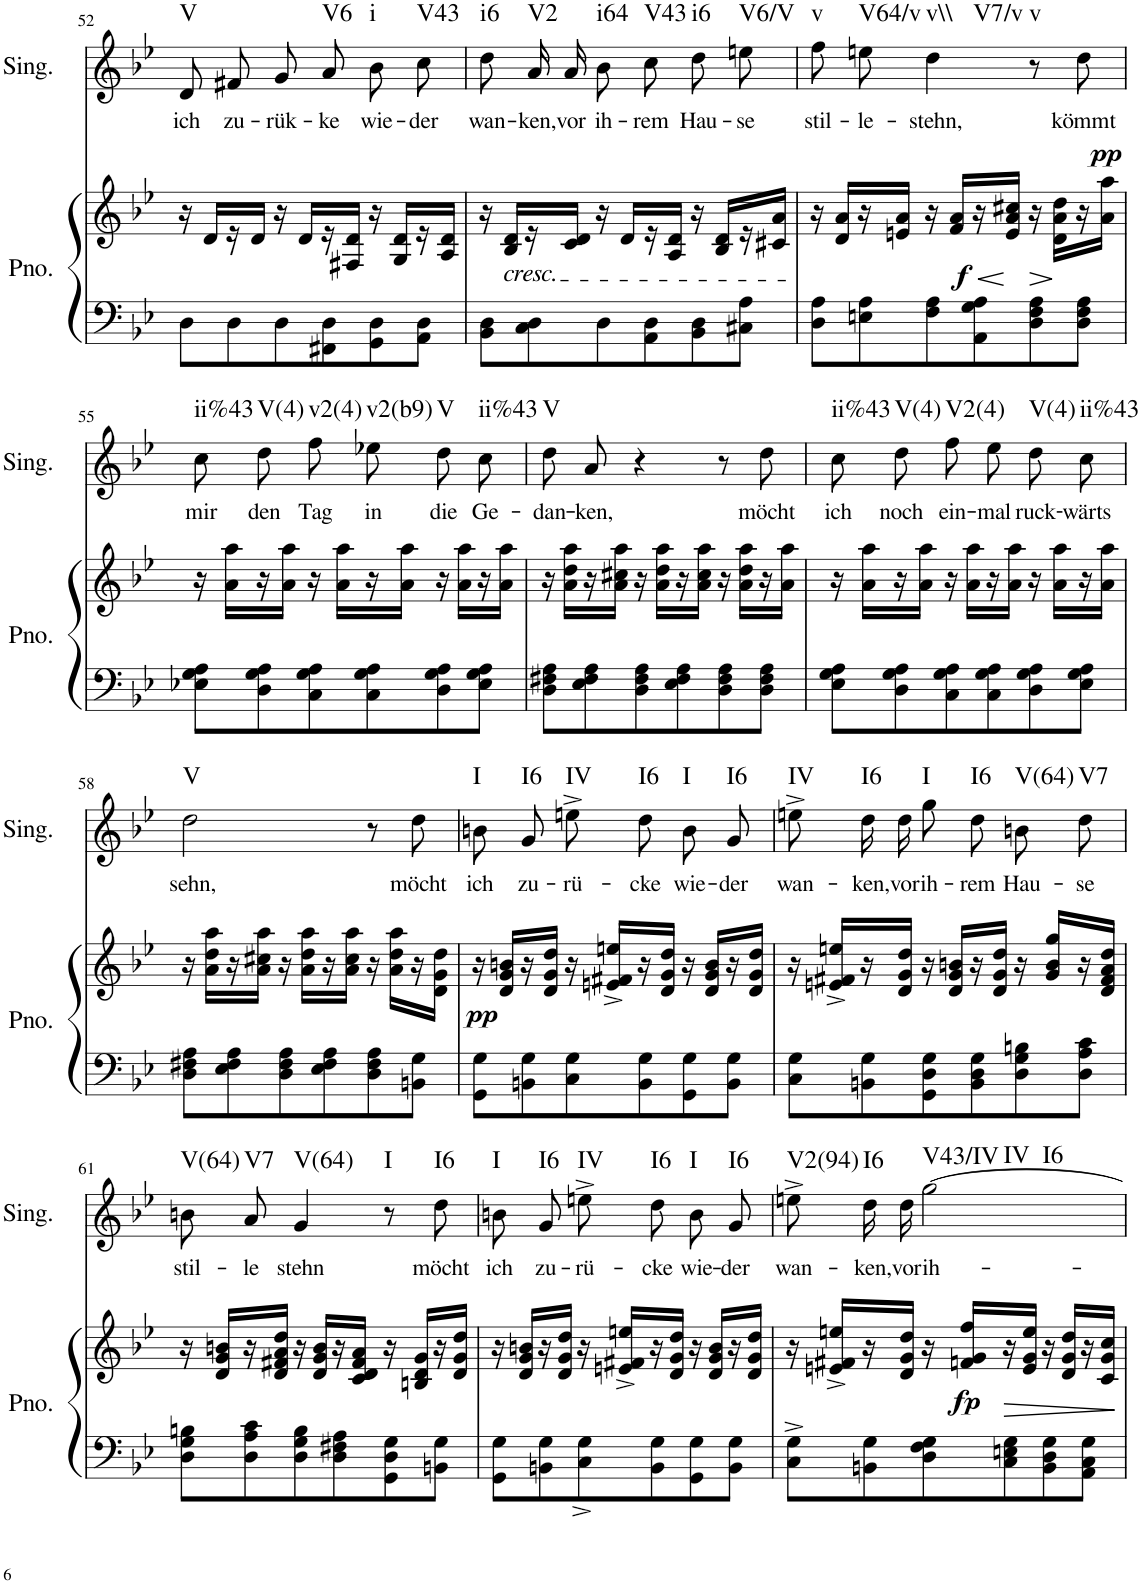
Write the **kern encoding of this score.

**kern	**kern	**dynam	**kern	**text	**harte
*part2	*part2	*part2	*part1	*part1	*part1
*staff3	*staff2	*staff2/3	*staff1	*staff1	*
*I"Pianoforte	*	*	*I"Singstimme	*	*
*I'Pno.	*	*	*I'Sing.	*	*
!!LO:PB:g=z
*clefF4	*clefG2	*	*clefG2	*	*
*k[b-e-]	*k[b-e-]	*	*k[b-e-]	*	*
*M3/4	*M3/4	*	*M3/4	*	*
=52	=52	=52	=52	=52	=52
!	!	!	!	!LO:LY:b	!LO:H:kt=V
8D\L	16r	.	8d/L	ich	N
.	16d/LL	.	.	.	.
!	!	!	!	!LO:LY:b	!
8D\	16r	.	8f#X/J	zu-	.
.	16d/JJ	.	.	.	.
!	!	!	!	!LO:LY:b	!
8D\	16r	.	8g/	-rük-	.
.	16d/LL	.	.	.	.
!	!	!	!	!LO:LY:b	!LO:H:kt=V6
8FF#X\ 8D\	16r	.	8a/	-ke	N
.	16F#X/ 16d/JJ	.	.	.	.
!	!	!	!	!LO:LY:b	!LO:H:kt=i
8GG\ 8D\	16r	.	8b-\	wie-	N
.	16G/ 16d/LL	.	.	.	.
!	!	!	!	!LO:LY:b	!LO:H:kt=V43
8AA\ 8D\J	16r	.	8cc\	-der	N
.	16A/ 16d/JJ	.	.	.	.
=53	=53	=53	=53	=53	=53
!	!	!	!	!LO:LY:b	!LO:H:kt=i6
8BB-\ 8D\L	16r	.	8dd\	wan-	N
!	!LO:TX:b:i:t=cresc.	!	!	!	!
.	16B-/ 16d/LL	.	.	.	.
!	!	!	!	!LO:LY:b	!LO:H:kt=V2
8C\ 8D\	16r	.	16a/LL	-ken,	N
!	!	!	!	!LO:LY:b	!
.	16c/ 16d/JJ	.	16a/JJ	vor	.
!	!	!	!	!LO:LY:b	!LO:H:kt=i64
8D\	16r	.	8b-\	ih-	N
.	16d/LL	.	.	.	.
!	!	!	!	!LO:LY:b	!LO:H:kt=V43
8AA\ 8D\	16r	.	8cc\	-rem	N
.	16A/ 16d/JJ	.	.	.	.
!	!	!	!	!LO:LY:b	!LO:H:kt=i6
8BB-\ 8D\	16r	.	8dd\	Hau-	N
.	16B-/ 16d/LL	.	.	.	.
!	!	!	!	!LO:LY:b	!LO:H:kt=V6/V
8C#X\ 8A\J	16r	.	8een\	-se	N
.	16c#X/ 16a/JJ	.	.	.	.
=54	=54	=54	=54	=54	=54
!	!	!	!	!LO:LY:b	!LO:H:kt=v
8D\ 8A\L	16r	.	8ff\	stil-	N
.	16d/ 16a/LL	.	.	.	.
!	!	!	!	!LO:LY:b	!LO:H:kt=V64/v
8En\ 8A\	16r	.	8een\	-le-	N
.	16en/ 16a/JJ	.	.	.	.
!	!	!	!	!LO:LY:b	!LO:H:n=1:kt=v\\
!	!	!	!	!	!LO:H:n=2:kt=V7/v
8F\ 8A\	16r	.	4dd\	-stehn,	N N
!	!	!LO:HP:b	!	!	!
!	!	!LO:DY:n=1:b	!	!	!
.	16f/ 16a/LL	< f	.	.	.
8AA\ 8G\ 8A\	16r	.	.	.	.
.	16e/ 16a/ 16cc#X/JJ	.	.	.	.
!	!	!LO:HP:b	!	!	!LO:H:kt=v
8D\ 8F\ 8A\	16r	>	8r	.	N
.	16d\ 16a\ 16dd\LL	.	.	.	.
!	!	!	!	!LO:LY:b	!
8D\ 8F\ 8A\J	16r	.	8dd\	kömmt	.
!	!	!LO:DY:n=2:a	!	!	!
.	16a\ 16aa\JJ	pp	.	.	.
.	.	[ ]	.	.	.
!!LO:LB:g=z
=55	=55	=55	=55	=55	=55
!	!	!	!	!LO:LY:b	!LO:H:kt=ii%43
8E-X\ 8G\ 8A\L	16r	.	8cc\	mir	N
.	16a\ 16aa\LL	.	.	.	.
!	!	!	!	!LO:LY:b	!LO:H:kt=V(4)
8D\ 8G\ 8A\	16r	.	8dd\	den	N
.	16a\ 16aa\JJ	.	.	.	.
!	!	!	!	!LO:LY:b	!LO:H:kt=v2(4)
8C\ 8G\ 8A\	16r	.	8ff\	Tag	N
.	16a\ 16aa\LL	.	.	.	.
!	!	!	!	!LO:LY:b	!LO:H:kt=v2(b9)
8C\ 8G\ 8A\	16r	.	8ee-X\	in	N
.	16a\ 16aa\JJ	.	.	.	.
!	!	!	!	!LO:LY:b	!LO:H:kt=V
8D\ 8G\ 8A\	16r	.	8dd\	die	N
.	16a\ 16aa\LL	.	.	.	.
!	!	!	!	!LO:LY:b	!LO:H:kt=ii%43
8E-\ 8G\ 8A\J	16r	.	8cc\	Ge-	N
.	16a\ 16aa\JJ	.	.	.	.
=56	=56	=56	=56	=56	=56
!	!	!	!	!LO:LY:b	!LO:H:kt=V
8D\ 8F#X\ 8A\L	16r	.	8dd\L	-dan-	N
.	16a\ 16dd\ 16aa\LL	.	.	.	.
!	!	!	!	!LO:LY:b	!
8E-\ 8F#\ 8A\	16r	.	8a\J	-ken,	.
.	16a\ 16cc#X\ 16aa\JJ	.	.	.	.
8D\ 8F#\ 8A\	16r	.	4r	.	.
.	16a\ 16dd\ 16aa\LL	.	.	.	.
8E-\ 8F#\ 8A\	16r	.	.	.	.
.	16a\ 16cc#\ 16aa\JJ	.	.	.	.
8D\ 8F#\ 8A\	16r	.	8r	.	.
.	16a\ 16dd\ 16aa\LL	.	.	.	.
!	!	!	!	!LO:LY:b	!
8D\ 8F#\ 8A\J	16r	.	8dd\	möcht	.
.	16a\ 16aa\JJ	.	.	.	.
=57	=57	=57	=57	=57	=57
!	!	!	!	!LO:LY:b	!LO:H:kt=ii%43
8E-\ 8G\ 8A\L	16r	.	8cc\	ich	N
.	16a\ 16aa\LL	.	.	.	.
!	!	!	!	!LO:LY:b	!LO:H:kt=V(4)
8D\ 8G\ 8A\	16r	.	8dd\	noch	N
.	16a\ 16aa\JJ	.	.	.	.
!	!	!	!	!LO:LY:b	!LO:H:kt=V2(4)
8C\ 8G\ 8A\	16r	.	8ff\L	ein-	N
.	16a\ 16aa\LL	.	.	.	.
!	!	!	!	!LO:LY:b	!
8C\ 8G\ 8A\	16r	.	8ee-\J	-mal	.
.	16a\ 16aa\JJ	.	.	.	.
!	!	!	!	!LO:LY:b	!LO:H:kt=V(4)
8D\ 8G\ 8A\	16r	.	8dd\	ruck-	N
.	16a\ 16aa\LL	.	.	.	.
!	!	!	!	!LO:LY:b	!LO:H:kt=ii%43
8E-\ 8G\ 8A\J	16r	.	8cc\	-wärts	N
.	16a\ 16aa\JJ	.	.	.	.
!!LO:LB:g=z
=58	=58	=58	=58	=58	=58
!	!	!	!	!LO:LY:b	!LO:H:kt=V
8D\ 8F#X\ 8A\L	16r	.	2dd\	sehn,	N
.	16a\ 16dd\ 16aa\LL	.	.	.	.
8E-\ 8F#\ 8A\	16r	.	.	.	.
.	16a\ 16cc#X\ 16aa\JJ	.	.	.	.
8D\ 8F#\ 8A\	16r	.	.	.	.
.	16a\ 16dd\ 16aa\LL	.	.	.	.
8E-\ 8F#\ 8A\	16r	.	.	.	.
.	16a\ 16cc#\ 16aa\JJ	.	.	.	.
8D\ 8F#\ 8A\	16r	.	8r	.	.
.	16a\ 16dd\ 16aa\LL	.	.	.	.
!	!	!	!	!LO:LY:b	!
8BBn\ 8G\J	16r	.	8dd\	möcht	.
.	16d\ 16g\ 16dd\JJ	.	.	.	.
=59	=59	=59	=59	=59	=59
!	!	!LO:DY:b	!	!LO:LY:b	!LO:H:kt=I
8GG\ 8G\L	16r	pp	8bn\	ich	N
.	16d/ 16g/ 16bn/LL	.	.	.	.
!	!	!	!	!LO:LY:b	!LO:H:kt=I6
8BBn\ 8G\	16r	.	8g/	zu-	N
.	16d/ 16g/ 16dd/JJ	.	.	.	.
!	!	!	!	!LO:LY:b	!LO:H:kt=IV
8C\ 8G\	16r	.	8een^\	-rü-	N
.	16en/^ 16f#X/^ 16een/^LL	.	.	.	.
!	!	!	!	!LO:LY:b	!LO:H:kt=I6
8BB\ 8G\	16r	.	8dd\	-cke	N
.	16d/ 16g/ 16dd/JJ	.	.	.	.
!	!	!	!	!LO:LY:b	!LO:H:kt=I
8GG\ 8G\	16r	.	8b\	wie-	N
.	16d/ 16g/ 16b/LL	.	.	.	.
!	!	!	!	!LO:LY:b	!LO:H:kt=I6
8BB\ 8G\J	16r	.	8g/	-der	N
.	16d/ 16g/ 16dd/JJ	.	.	.	.
=60	=60	=60	=60	=60	=60
!	!	!	!	!LO:LY:b	!LO:H:kt=IV
8C\ 8G\L	16r	.	8een^\	wan-	N
.	16en/^ 16f#X/^ 16een/^LL	.	.	.	.
!	!	!	!	!LO:LY:b	!LO:H:kt=I6
8BBn\ 8G\	16r	.	16dd\LL	-ken,	N
!	!	!	!	!LO:LY:b	!
.	16d/ 16g/ 16dd/JJ	.	16dd\JJ	vor	.
!	!	!	!	!LO:LY:b	!LO:H:kt=I
8GG\ 8D\ 8G\	16r	.	8gg\	ih-	N
.	16d/ 16g/ 16bn/LL	.	.	.	.
!	!	!	!	!LO:LY:b	!LO:H:kt=I6
8BB\ 8D\ 8G\	16r	.	8dd\	-rem	N
.	16d/ 16g/ 16dd/JJ	.	.	.	.
!	!	!	!	!LO:LY:b	!LO:H:kt=V(64)
8D\ 8G\ 8Bn\	16r	.	8bn\	Hau-	N
.	16g/ 16b/ 16gg/LL	.	.	.	.
!	!	!	!	!LO:LY:b	!LO:H:kt=V7
8D\ 8A\ 8c\J	16r	.	8dd\	-se	N
.	16d/ 16f#/ 16a/ 16dd/JJ	.	.	.	.
!!LO:LB:g=z
=61	=61	=61	=61	=61	=61
!	!	!	!	!LO:LY:b	!LO:H:kt=V(64)
8D\ 8G\ 8Bn\L	16r	.	8bn\	stil-	N
.	16d/ 16g/ 16bn/LL	.	.	.	.
!	!	!	!	!LO:LY:b	!LO:H:kt=V7
8D\ 8A\ 8c\	16r	.	8a/	-le	N
.	16d/ 16f#X/ 16a/ 16dd/JJ	.	.	.	.
!	!	!	!	!LO:LY:b	!LO:H:kt=V(64)
8D\ 8G\ 8B\	16r	.	4g/	stehn	N
.	16d/ 16g/ 16b/LL	.	.	.	.
8D\ 8F#X\ 8A\	16r	.	.	.	.
.	16c/ 16d/ 16f#/ 16a/JJ	.	.	.	.
!	!	!	!	!	!LO:H:kt=I
8GG\ 8D\ 8G\	16r	.	8r	.	N
.	16Bn/ 16d/ 16g/LL	.	.	.	.
!	!	!	!	!LO:LY:b	!LO:H:kt=I6
8BBn\ 8G\J	16r	.	8dd\	möcht	N
.	16d/ 16g/ 16dd/JJ	.	.	.	.
=62	=62	=62	=62	=62	=62
!	!	!	!	!LO:LY:b	!LO:H:kt=I
8GG\ 8G\L	16r	.	8bn\	ich	N
.	16d/ 16g/ 16bn/LL	.	.	.	.
!	!	!	!	!LO:LY:b	!LO:H:kt=I6
8BBn\ 8G\	16r	.	8g/	zu-	N
.	16d/ 16g/ 16dd/JJ	.	.	.	.
!	!	!	!	!LO:LY:b	!LO:H:kt=IV
8C\^< 8G\^<	16r	.	8een^\	-rü-	N
.	16en/^ 16f#X/^ 16een/^LL	.	.	.	.
!	!	!	!	!LO:LY:b	!LO:H:kt=I6
8BB\ 8G\	16r	.	8dd\	-cke	N
.	16d/ 16g/ 16dd/JJ	.	.	.	.
!	!	!	!	!LO:LY:b	!LO:H:kt=I
8GG\ 8G\	16r	.	8b\	wie-	N
.	16d/ 16g/ 16b/LL	.	.	.	.
!	!	!	!	!LO:LY:b	!LO:H:kt=I6
8BB\ 8G\J	16r	.	8g/	-der	N
.	16d/ 16g/ 16dd/JJ	.	.	.	.
=63	=63	=63	=63	=63	=63
!	!	!	!	!LO:LY:b	!LO:H:kt=V2(94)
8C\^ 8G\^L	16r	.	8een^\	wan-	N
.	16en/^ 16f#X/^ 16een/^LL	.	.	.	.
!	!	!	!	!LO:LY:b	!LO:H:kt=I6
8BBn\ 8G\	16r	.	16dd\LL	-ken,	N
!	!	!	!	!LO:LY:b	!
.	16d/ 16g/ 16dd/JJ	.	16dd\JJ	vor	.
!	!	!	!	!LO:LY:b	!LO:H:n=1:kt=V43/IV
!	!	!	!	!	!LO:H:n=2:kt=IV
!	!	!	!	!	!LO:H:n=3:kt=I6
8D\ 8F\ 8G\	16r	.	[2gg\	-ih-	N N N
!	!	!LO:DY:b	!	!	!
.	16fn/ 16g/ 16ff/LL	fp	.	.	.
!	!	!LO:HP:b	!	!	!
8C\ 8En\ 8G\	16r	>	.	.	.
.	16e/ 16g/ 16ee/JJ	.	.	.	.
8BB\ 8D\ 8G\	16r	.	.	.	.
.	16d/ 16g/ 16dd/LL	.	.	.	.
8AA\ 8C\ 8G\J	16r	.	.	.	.
.	16c/ 16g/ 16cc/JJ	.	.	.	.
.	.	]	.	.	.
=	=	=	=	=	=
*-	*-	*-	*-	*-	*-
